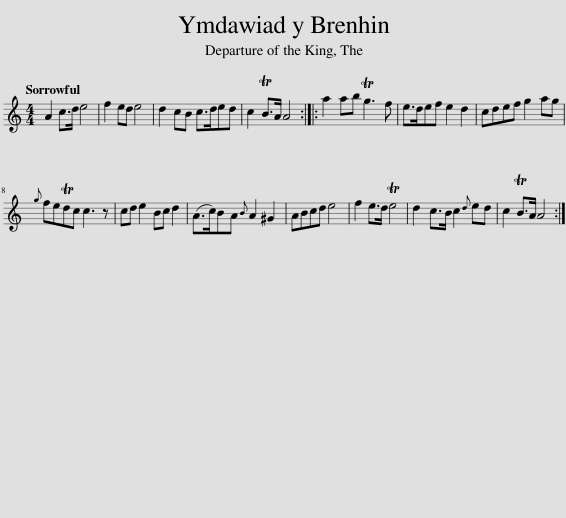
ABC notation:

X:1
L:1/8
Q:1/4=120
M:4/4
I:linebreak $
K:C
V:1 treble
V:1
 A2 c>d e4 | f2 ed e4 | d2 cB c>ded | c2 TB>A A4 :: a2 ab Tg3 f | %5
 e>def e2 d2 | cdef g2 ag |${g} feTdc c3 z | cd e2 Bc d2 | (A>c)BA{B} A2 ^G2 | %10
 ABcd e4 | f2 e>d Te4 | d2 c>B c2{d} ed | c2 TB>A A4 :| %14
